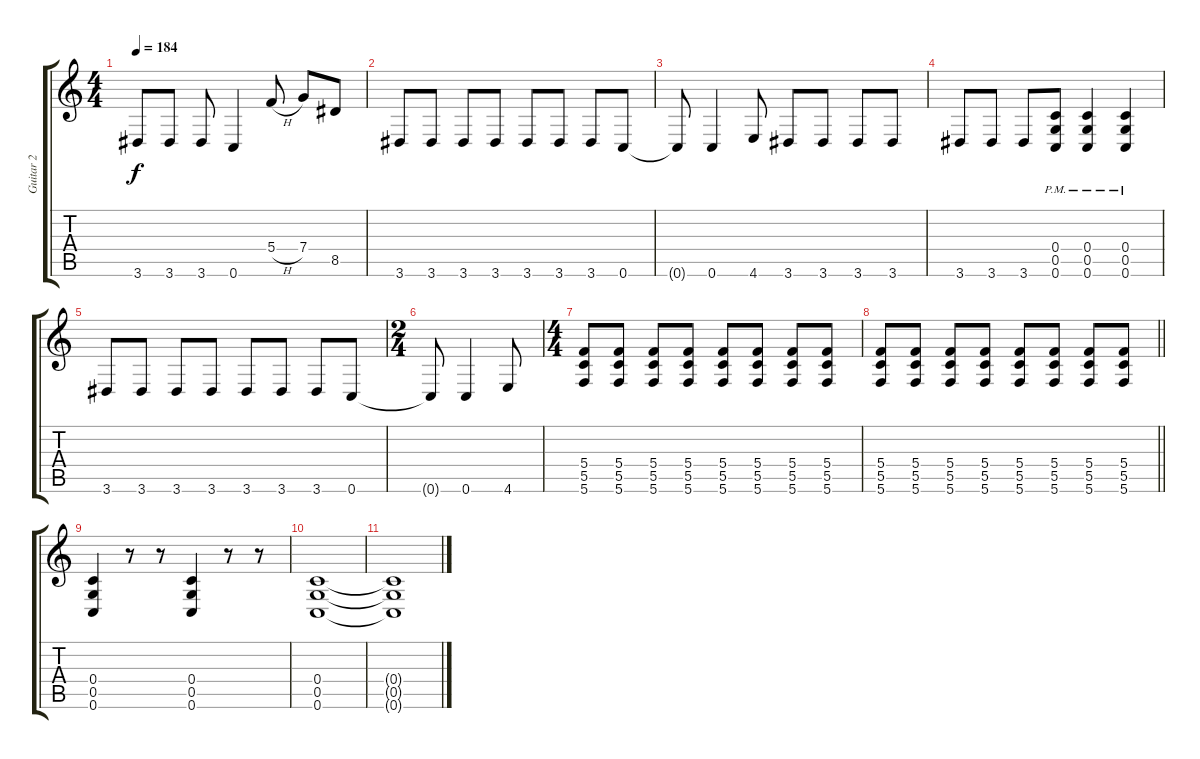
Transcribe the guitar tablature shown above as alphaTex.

\track ("Guitar 2" "Guitar 2") {instrument overdrivenguitar}
\staff {score tabs}
\tuning (D4 A3 F3 C3 G2 C2) {hide}
\ts (4 4)
\tempo 184
\clef g2
\ks c
3.6.8{dy f} 3.6.8 3.6.8 0.6.4 5.4{h}.8 7.4.8 8.5.8 |
3.6.8 3.6.8 3.6.8 3.6.8 3.6.8 3.6.8 3.6.8 0.6.8 |
0.6{t}.8 0.6.4 4.6.8 3.6.8 3.6.8 3.6.8 3.6.8 |
3.6.8 3.6.8 3.6.8 (0.4{pm} 0.5{pm} 0.6{pm}).8 (0.4{pm} 0.5{pm} 0.6{pm}).4 (0.4{pm} 0.5{pm} 0.6{pm}).4 |
3.6.8 3.6.8 3.6.8 3.6.8 3.6.8 3.6.8 3.6.8 0.6.8 |
\ts (2 4)
0.6{t}.8 0.6.4 4.6.8 |
\ts (4 4)
(5.4 5.5 5.6).8 (5.4 5.5 5.6).8 (5.4 5.5 5.6).8 (5.4 5.5 5.6).8 (5.4 5.5 5.6).8 (5.4 5.5 5.6).8 (5.4 5.5 5.6).8 (5.4 5.5 5.6).8 |
\barLineRight lightlight
(5.4 5.5 5.6).8 (5.4 5.5 5.6).8 (5.4 5.5 5.6).8 (5.4 5.5 5.6).8 (5.4 5.5 5.6).8 (5.4 5.5 5.6).8 (5.4 5.5 5.6).8 (5.4 5.5 5.6).8 |
(0.4 0.5 0.6).4 r.8 r.8 (0.4 0.5 0.6).4 r.8 r.8 |
(0.4 0.5 0.6).1 |
(0.4{t} 0.5{t} 0.6{t}).1
